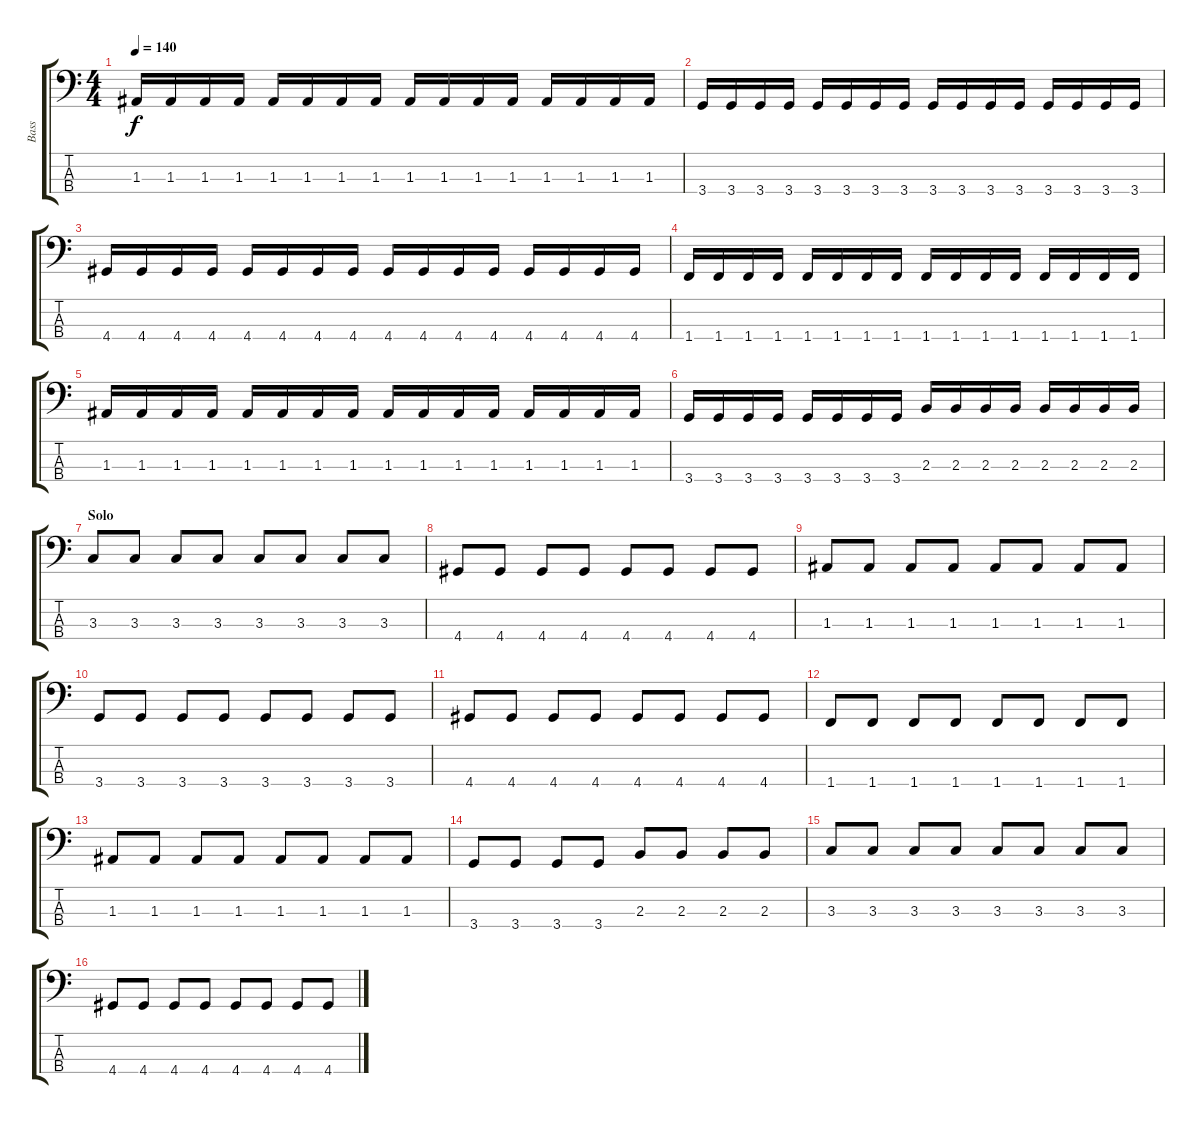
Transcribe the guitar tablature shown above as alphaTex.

\track ("Bass" "Bass") {instrument electricbasspick}
\staff {score tabs}
\tuning (G2 D2 A1 E1) {hide}
\ts (4 4)
\tempo 140
\clef f4
\ks c
1.3.16{dy f} 1.3.16 1.3.16 1.3.16 1.3.16 1.3.16 1.3.16 1.3.16 1.3.16 1.3.16 1.3.16 1.3.16 1.3.16 1.3.16 1.3.16 1.3.16 |
3.4.16 3.4.16 3.4.16 3.4.16 3.4.16 3.4.16 3.4.16 3.4.16 3.4.16 3.4.16 3.4.16 3.4.16 3.4.16 3.4.16 3.4.16 3.4.16 |
4.4.16 4.4.16 4.4.16 4.4.16 4.4.16 4.4.16 4.4.16 4.4.16 4.4.16 4.4.16 4.4.16 4.4.16 4.4.16 4.4.16 4.4.16 4.4.16 |
1.4.16 1.4.16 1.4.16 1.4.16 1.4.16 1.4.16 1.4.16 1.4.16 1.4.16 1.4.16 1.4.16 1.4.16 1.4.16 1.4.16 1.4.16 1.4.16 |
1.3.16 1.3.16 1.3.16 1.3.16 1.3.16 1.3.16 1.3.16 1.3.16 1.3.16 1.3.16 1.3.16 1.3.16 1.3.16 1.3.16 1.3.16 1.3.16 |
3.4.16 3.4.16 3.4.16 3.4.16 3.4.16 3.4.16 3.4.16 3.4.16 2.3.16 2.3.16 2.3.16 2.3.16 2.3.16 2.3.16 2.3.16 2.3.16 |
\section ("" "Solo")
3.3.8 3.3.8 3.3.8 3.3.8 3.3.8 3.3.8 3.3.8 3.3.8 |
4.4.8 4.4.8 4.4.8 4.4.8 4.4.8 4.4.8 4.4.8 4.4.8 |
1.3.8 1.3.8 1.3.8 1.3.8 1.3.8 1.3.8 1.3.8 1.3.8 |
3.4.8 3.4.8 3.4.8 3.4.8 3.4.8 3.4.8 3.4.8 3.4.8 |
4.4.8 4.4.8 4.4.8 4.4.8 4.4.8 4.4.8 4.4.8 4.4.8 |
1.4.8 1.4.8 1.4.8 1.4.8 1.4.8 1.4.8 1.4.8 1.4.8 |
1.3.8 1.3.8 1.3.8 1.3.8 1.3.8 1.3.8 1.3.8 1.3.8 |
3.4.8 3.4.8 3.4.8 3.4.8 2.3.8 2.3.8 2.3.8 2.3.8 |
3.3.8 3.3.8 3.3.8 3.3.8 3.3.8 3.3.8 3.3.8 3.3.8 |
4.4.8 4.4.8 4.4.8 4.4.8 4.4.8 4.4.8 4.4.8 4.4.8
